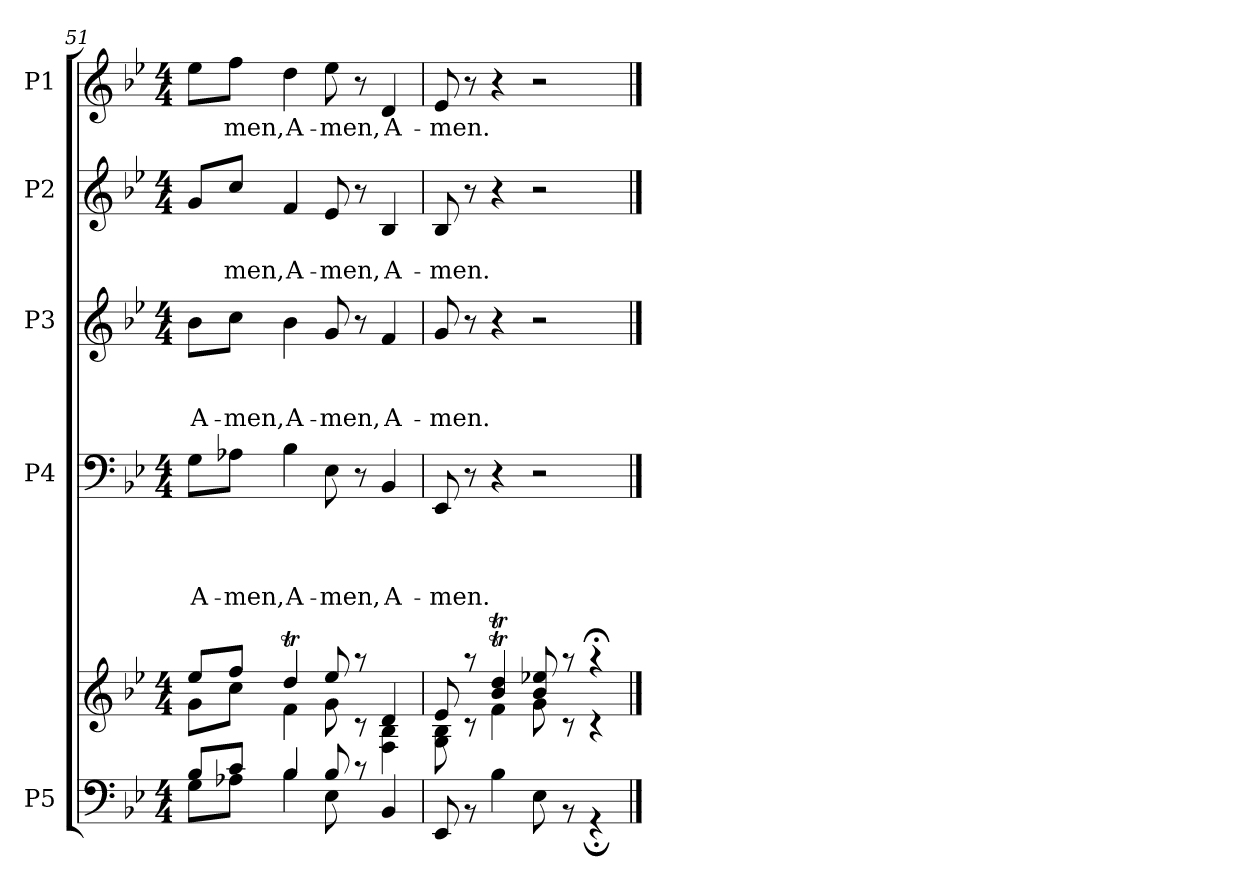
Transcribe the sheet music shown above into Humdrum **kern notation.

**kern	**kern	**kern	**text	**text	**text	**text	**kern	**text	**text	**text	**kern	**text	**text	**kern	**text
*part5	*part5	*part4	*part4	*part4	*part4	*part4	*part3	*part3	*part3	*part3	*part2	*part2	*part2	*part1	*part1
*staff6	*staff5	*staff4	*staff4	*staff4	*staff4	*staff4	*staff3	*staff3	*staff3	*staff3	*staff2	*staff2	*staff2	*staff1	*staff1
*I"P5	*	*I"P4	*	*	*	*	*I"P3	*	*	*	*I"P2	*	*	*I"P1	*
!!LO:LB:g=z
*clefF4	*clefG2	*clefF4	*	*	*	*	*clefG2	*	*	*	*clefG2	*	*	*clefG2	*
*k[b-e-]	*k[b-e-]	*k[b-e-]	*	*	*	*	*k[b-e-]	*	*	*	*k[b-e-]	*	*	*k[b-e-]	*
*B-:	*B-:	*B-:	*	*	*	*	*B-:	*	*	*	*B-:	*	*	*B-:	*
*M4/4	*M4/4	*M4/4	*	*	*	*	*M4/4	*	*	*	*M4/4	*	*	*M4/4	*
=51	=51	=51	=51	=51	=51	=51	=51	=51	=51	=51	=51	=51	=51	=51	=51
*^	*^	*	*	*	*	*	*	*	*	*	*	*	*	*	*
!	!	!	!	!	!	!	!	!LO:LY:b	!	!	!	!LO:LY:b	!	!	!	!	!
8B-/L	8G\L	8ee-/L	8g\L	8G\L	.	.	.	A-	8b-\L	.	.	A-	8g/L	.	.	8ee-\L	.
!	!	!	!	!	!	!	!	!LO:LY:b	!	!	!	!LO:LY:b	!	!	!LO:LY:b	!	!LO:LY:b
8c/J	8A-X\J	8ff/J	8cc\J	8A-X\J	.	.	.	-men,	8cc\J	.	.	-men,	8cc/J	.	-men,	8ff\J	-men,
!	!	!	!	!	!	!	!	!LO:LY:b	!	!	!	!LO:LY:b	!	!	!LO:LY:b	!	!LO:LY:b
4B-/	4B-\	4ddt/	4f\	4B-\	.	.	.	A-	4b-\	.	.	A-	4f/	.	A-	4dd\	A-
!	!	!	!	!	!	!	!	!LO:LY:b	!	!	!	!LO:LY:b	!	!	!LO:LY:b	!	!LO:LY:b
8B-/	8E-\	8ee-/	8g\	8E-\	.	.	.	-men,	8g/	.	.	-men,	8e-/	.	-men,	8ee-\	-men,
8rc	8ryy	8raa	8rc	8r	.	.	.	.	8r	.	.	.	8r	.	.	8r	.
!	!	!	!	!	!	!	!	!LO:LY:b	!	!	!	!LO:LY:b	!	!	!LO:LY:b	!	!LO:LY:b
4ryy	4BB-/	4d/	4F\ 4B-\	4BB-/	.	.	.	A-	4f/	.	.	A-	4B-/	.	A-	4d/	A-
=52	=52	=52	=52	=52	=52	=52	=52	=52	=52	=52	=52	=52	=52	=52	=52	=52	=52
!	!	!	!	!	!	!	!	!LO:LY:b	!	!	!	!LO:LY:b	!	!	!LO:LY:b	!	!LO:LY:b
1ryy	8EE-/	8e-/	8G\ 8B-\	8EE-/	.	.	.	-men.	8g/	.	.	-men.	8B-/	.	-men.	8e-/	-men.
.	8r	8raa	8rc	8r	.	.	.	.	8r	.	.	.	8r	.	.	8r	.
.	4B-\	4b-/T 4dd/T	4f\	4r	.	.	.	.	4r	.	.	.	4r	.	.	4r	.
.	8E-\	8b-/ 8ee-/	8g\	2r	.	.	.	.	2r	.	.	.	2r	.	.	2r	.
.	8r	8raa	8rc	.	.	.	.	.	.	.	.	.	.	.	.	.	.
.	4r;<	4r;aa	4rc	.	.	.	.	.	.	.	.	.	.	.	.	.	.
*v	*v	*	*	*	*	*	*	*	*	*	*	*	*	*	*	*	*
*	*v	*v	*	*	*	*	*	*	*	*	*	*	*	*	*	*
==	==	==	==	==	==	==	==	==	==	==	==	==	==	==	==
*-	*-	*-	*-	*-	*-	*-	*-	*-	*-	*-	*-	*-	*-	*-	*-
